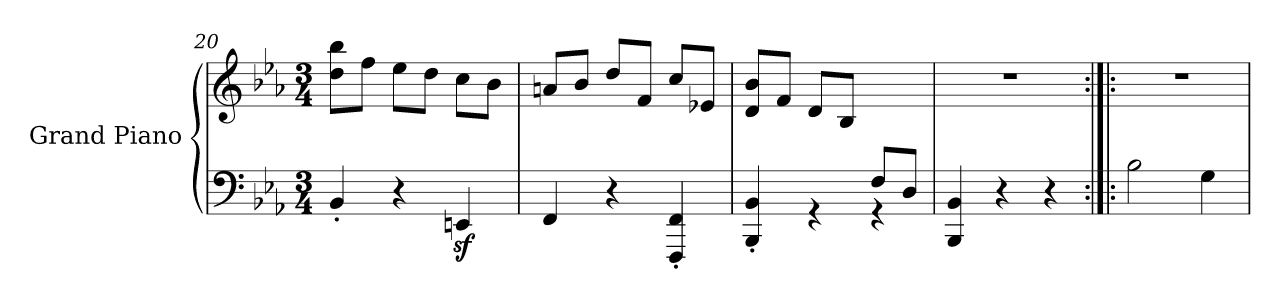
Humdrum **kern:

**kern	**kern
*part1	*part1
*staff2	*staff1
*I"Grand Piano	*
*I'Pno.	*
*clefF4	*clefG2
*k[b-e-a-]	*k[b-e-a-]
*M3/4	*M3/4
=20	=20
4BB-'/	8dd\ 8bb-\L
.	8ff\J
4r	8ee-\L
.	8dd\J
4EEnz</	8cc\L
.	8b-\J
!!LO:LB:g=z
=21	=21
4FF/	8an/L
.	8b-/J
4r	8dd/L
.	8f/J
4FFF/' 4FF/'	8cc/L
.	8e-X/J
=22	=22
*^	*
2ryy	4BBB-/' 4BB-/'	8d/ 8b-/L
.	.	8f/J
.	4rGG	8d/L
.	.	8B-/J
8F/L	4rGG	4ryy
8D/J	.	.
*v	*v	*
=23	=23
4BBB-/ 4BB-/	2.r
4r	.
4r	.
=24:|!|:	=24:|!|:
2B-\	2.r
4G\	.
=	=
*-	*-
